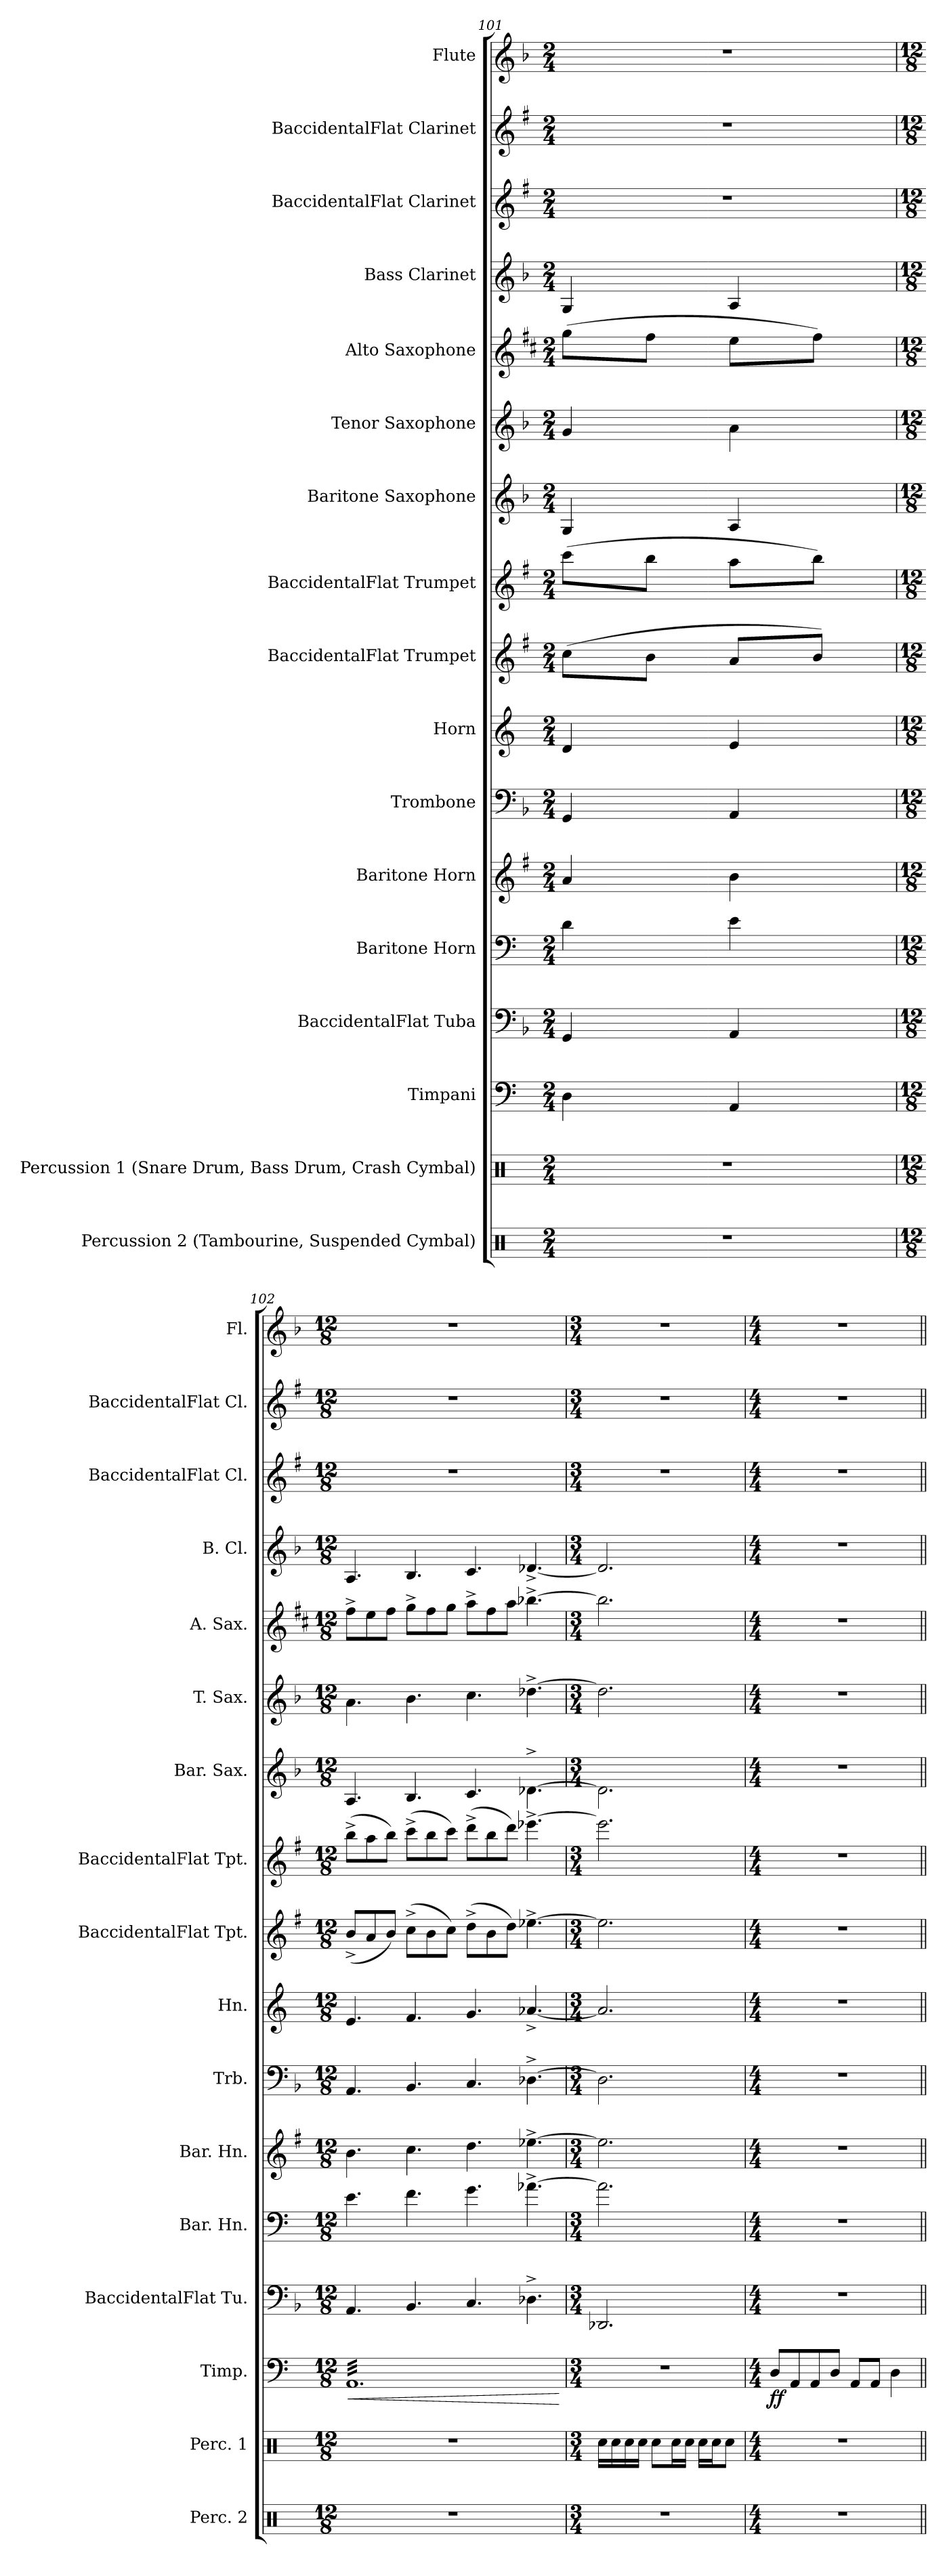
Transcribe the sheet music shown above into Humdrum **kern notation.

**kern	**kern	**kern	**dynam	**kern	**kern	**kern	**kern	**kern	**kern	**kern	**kern	**kern	**kern	**kern	**kern	**kern	**kern
*part17	*part16	*part15	*part15	*part14	*part13	*part12	*part11	*part10	*part9	*part8	*part7	*part6	*part5	*part4	*part3	*part2	*part1
*staff17	*staff16	*staff15	*staff15	*staff14	*staff13	*staff12	*staff11	*staff10	*staff9	*staff8	*staff7	*staff6	*staff5	*staff4	*staff3	*staff2	*staff1
*I"Percussion 2 (Tambourine, Suspended Cymbal)	*I"Percussion 1 (Snare Drum, Bass Drum, Crash Cymbal)	*I"Timpani	*	*I"BaccidentalFlat Tuba	*I"Baritone Horn	*I"Baritone Horn	*I"Trombone	*I"Horn	*I"BaccidentalFlat Trumpet	*I"BaccidentalFlat Trumpet	*I"Baritone Saxophone	*I"Tenor Saxophone	*I"Alto Saxophone	*I"Bass Clarinet	*I"BaccidentalFlat Clarinet	*I"BaccidentalFlat Clarinet	*I"Flute
*I'Perc. 2	*I'Perc. 1	*I'Timp.	*	*I'BaccidentalFlat Tu.	*I'Bar. Hn.	*I'Bar. Hn.	*I'Trb.	*I'Hn.	*I'BaccidentalFlat Tpt.	*I'BaccidentalFlat Tpt.	*I'Bar. Sax.	*I'T. Sax.	*I'A. Sax.	*I'B. Cl.	*I'BaccidentalFlat Cl.	*I'BaccidentalFlat Cl.	*I'Fl.
*clefX	*clefX	*clefF4	*	*clefF4	*clefF4	*clefG2	*clefF4	*clefG2	*clefG2	*clefG2	*clefG2	*clefG2	*clefG2	*clefG2	*clefG2	*clefG2	*clefG2
*	*	*	*	*	*ITrd4c7	*ITrd1c2	*	*ITrd4c7	*ITrd1c2	*ITrd1c2	*ITrd12c21	*ITrd8c14	*ITrd5c9	*ITrd8c14	*ITrd1c2	*ITrd1c2	*
*k[]	*k[]	*k[]	*	*k[b-]	*k[b-]	*k[b-]	*k[b-]	*k[b-]	*k[b-]	*k[b-]	*k[b-]	*k[b-]	*k[b-]	*k[b-]	*k[b-]	*k[b-]	*k[b-]
*M2/4	*M2/4	*M2/4	*	*M2/4	*M2/4	*M2/4	*M2/4	*M2/4	*M2/4	*M2/4	*M2/4	*M2/4	*M2/4	*M2/4	*M2/4	*M2/4	*M2/4
=101	=101	=101	=101	=101	=101	=101	=101	=101	=101	=101	=101	=101	=101	=101	=101	=101	=101
2r	2r	4D\	.	4GG/	4G\	4g/	4GG/	4G/	(8b-\L	(8bb-\L	4GG/	4G/	(8b-\L	4GG/	2r	2r	2r
.	.	.	.	.	.	.	.	.	8a\J	8aa\J	.	.	8a\J	.	.	.	.
.	.	4AA/	.	4AA/	4A\	4a\	4AA/	4A/	8g/L	8gg\L	4AA/	4A\	8g\L	4AA/	.	.	.
.	.	.	.	.	.	.	.	.	8a/J)	8aa\J)	.	.	8a\J)	.	.	.	.
=102	=102	=102	=102	=102	=102	=102	=102	=102	=102	=102	=102	=102	=102	=102	=102	=102	=102
*M12/8	*M12/8	*M12/8	*	*M12/8	*M12/8	*M12/8	*M12/8	*M12/8	*M12/8	*M12/8	*M12/8	*M12/8	*M12/8	*M12/8	*M12/8	*M12/8	*M12/8
!	!	!	!LO:HP:b	!	!	!	!	!	!	!	!	!	!	!	!	!	!
*	*	*tremolo	*	*	*	*	*	*	*	*	*	*	*	*	*	*	*
1.r	1.r	32AALLL	<	4.AA/	4.A\	4.a\	4.AA/	4.A/	(8a^/L	(8aa^\L	4.AA/	4.A\	8a^\L	4.AA/	1.r	1.r	1.r
.	.	32AA	.	.	.	.	.	.	.	.	.	.	.	.	.	.	.
.	.	32AA	.	.	.	.	.	.	.	.	.	.	.	.	.	.	.
.	.	32AA	.	.	.	.	.	.	.	.	.	.	.	.	.	.	.
.	.	32AA	.	.	.	.	.	.	8g/	8gg\	.	.	8g\	.	.	.	.
.	.	32AA	.	.	.	.	.	.	.	.	.	.	.	.	.	.	.
.	.	32AA	.	.	.	.	.	.	.	.	.	.	.	.	.	.	.
.	.	32AA	.	.	.	.	.	.	.	.	.	.	.	.	.	.	.
.	.	32AA	.	.	.	.	.	.	8a/J)	8aa\J)	.	.	8a\J	.	.	.	.
.	.	32AA	.	.	.	.	.	.	.	.	.	.	.	.	.	.	.
.	.	32AA	.	.	.	.	.	.	.	.	.	.	.	.	.	.	.
.	.	32AA	.	.	.	.	.	.	.	.	.	.	.	.	.	.	.
.	.	32AA	.	4.BB-/	4.B-\	4.b-\	4.BB-/	4.B-/	(8b-^\L	(8bb-^\L	4.BB-/	4.B-\	8b-^\L	4.BB-/	.	.	.
.	.	32AA	.	.	.	.	.	.	.	.	.	.	.	.	.	.	.
.	.	32AA	.	.	.	.	.	.	.	.	.	.	.	.	.	.	.
.	.	32AA	.	.	.	.	.	.	.	.	.	.	.	.	.	.	.
.	.	32AA	.	.	.	.	.	.	8a\	8aa\	.	.	8a\	.	.	.	.
.	.	32AA	.	.	.	.	.	.	.	.	.	.	.	.	.	.	.
.	.	32AA	.	.	.	.	.	.	.	.	.	.	.	.	.	.	.
.	.	32AA	.	.	.	.	.	.	.	.	.	.	.	.	.	.	.
.	.	32AA	.	.	.	.	.	.	8b-\J)	8bb-\J)	.	.	8b-\J	.	.	.	.
.	.	32AA	.	.	.	.	.	.	.	.	.	.	.	.	.	.	.
.	.	32AA	.	.	.	.	.	.	.	.	.	.	.	.	.	.	.
.	.	32AA	.	.	.	.	.	.	.	.	.	.	.	.	.	.	.
.	.	32AA	.	4.C/	4.c\	4.cc\	4.C/	4.c/	(8cc^\L	(8ccc^\L	4.C/	4.c\	8cc^\L	4.C/	.	.	.
.	.	32AA	.	.	.	.	.	.	.	.	.	.	.	.	.	.	.
.	.	32AA	.	.	.	.	.	.	.	.	.	.	.	.	.	.	.
.	.	32AA	.	.	.	.	.	.	.	.	.	.	.	.	.	.	.
.	.	32AA	.	.	.	.	.	.	8a\	8aa\	.	.	8a\	.	.	.	.
.	.	32AA	.	.	.	.	.	.	.	.	.	.	.	.	.	.	.
.	.	32AA	.	.	.	.	.	.	.	.	.	.	.	.	.	.	.
.	.	32AA	.	.	.	.	.	.	.	.	.	.	.	.	.	.	.
.	.	32AA	.	.	.	.	.	.	8cc\J)	8ccc\J)	.	.	8cc\J	.	.	.	.
.	.	32AA	.	.	.	.	.	.	.	.	.	.	.	.	.	.	.
.	.	32AA	.	.	.	.	.	.	.	.	.	.	.	.	.	.	.
.	.	32AA	.	.	.	.	.	.	.	.	.	.	.	.	.	.	.
.	.	32AA	.	4.D-X^\	[4.d-X^\	[4.dd-X^\	[4.D-X^\	[4.d-X^/	[4.dd-X^\	[4.ddd-X^\	[4.D-X^\	[4.d-X^\	[4.dd-X^\	[4.D-X^/	.	.	.
.	.	32AA	.	.	.	.	.	.	.	.	.	.	.	.	.	.	.
.	.	32AA	.	.	.	.	.	.	.	.	.	.	.	.	.	.	.
.	.	32AA	.	.	.	.	.	.	.	.	.	.	.	.	.	.	.
.	.	32AA	.	.	.	.	.	.	.	.	.	.	.	.	.	.	.
.	.	32AA	.	.	.	.	.	.	.	.	.	.	.	.	.	.	.
.	.	32AA	.	.	.	.	.	.	.	.	.	.	.	.	.	.	.
.	.	32AA	.	.	.	.	.	.	.	.	.	.	.	.	.	.	.
.	.	32AA	.	.	.	.	.	.	.	.	.	.	.	.	.	.	.
.	.	32AA	.	.	.	.	.	.	.	.	.	.	.	.	.	.	.
.	.	32AA	.	.	.	.	.	.	.	.	.	.	.	.	.	.	.
.	.	32AAJJJ	.	.	.	.	.	.	.	.	.	.	.	.	.	.	.
*	*	*Xtremolo	*	*	*	*	*	*	*	*	*	*	*	*	*	*	*
.	.	.	[	.	.	.	.	.	.	.	.	.	.	.	.	.	.
!!LO:PB:g=z
=103	=103	=103	=103	=103	=103	=103	=103	=103	=103	=103	=103	=103	=103	=103	=103	=103	=103
*M3/4	*M3/4	*M3/4	*	*M3/4	*M3/4	*M3/4	*M3/4	*M3/4	*M3/4	*M3/4	*M3/4	*M3/4	*M3/4	*M3/4	*M3/4	*M3/4	*M3/4
2.r	16Rcc\LL	2.r	.	2.DD-X/	2.d-\]	2.dd-\]	2.D-\]	2.d-/]	2.dd-\]	2.ddd-\]	2.D-\]	2.d-\]	2.dd-\]	2.D-/]	2.r	2.r	2.r
.	16Rcc\	.	.	.	.	.	.	.	.	.	.	.	.	.	.	.	.
.	16Rcc\	.	.	.	.	.	.	.	.	.	.	.	.	.	.	.	.
.	16Rcc\JJ	.	.	.	.	.	.	.	.	.	.	.	.	.	.	.	.
.	8Rcc\L	.	.	.	.	.	.	.	.	.	.	.	.	.	.	.	.
.	16Rcc\L	.	.	.	.	.	.	.	.	.	.	.	.	.	.	.	.
.	16Rcc\JJ	.	.	.	.	.	.	.	.	.	.	.	.	.	.	.	.
.	16Rcc\LL	.	.	.	.	.	.	.	.	.	.	.	.	.	.	.	.
.	16Rcc\J	.	.	.	.	.	.	.	.	.	.	.	.	.	.	.	.
.	8Rcc\J	.	.	.	.	.	.	.	.	.	.	.	.	.	.	.	.
=104	=104	=104	=104	=104	=104	=104	=104	=104	=104	=104	=104	=104	=104	=104	=104	=104	=104
*M4/4	*M4/4	*M4/4	*	*M4/4	*M4/4	*M4/4	*M4/4	*M4/4	*M4/4	*M4/4	*M4/4	*M4/4	*M4/4	*M4/4	*M4/4	*M4/4	*M4/4
!	!	!	!LO:DY:b	!	!	!	!	!	!	!	!	!	!	!	!	!	!
1r	1r	8D/L	ff	1r	1r	1r	1r	1r	1r	1r	1r	1r	1r	1r	1r	1r	1r
.	.	8AA/	.	.	.	.	.	.	.	.	.	.	.	.	.	.	.
.	.	8AA/	.	.	.	.	.	.	.	.	.	.	.	.	.	.	.
.	.	8D/J	.	.	.	.	.	.	.	.	.	.	.	.	.	.	.
.	.	8AA/L	.	.	.	.	.	.	.	.	.	.	.	.	.	.	.
.	.	8AA/J	.	.	.	.	.	.	.	.	.	.	.	.	.	.	.
.	.	4D\	.	.	.	.	.	.	.	.	.	.	.	.	.	.	.
=||	=||	=||	=||	=||	=||	=||	=||	=||	=||	=||	=||	=||	=||	=||	=||	=||	=||
*-	*-	*-	*-	*-	*-	*-	*-	*-	*-	*-	*-	*-	*-	*-	*-	*-	*-
